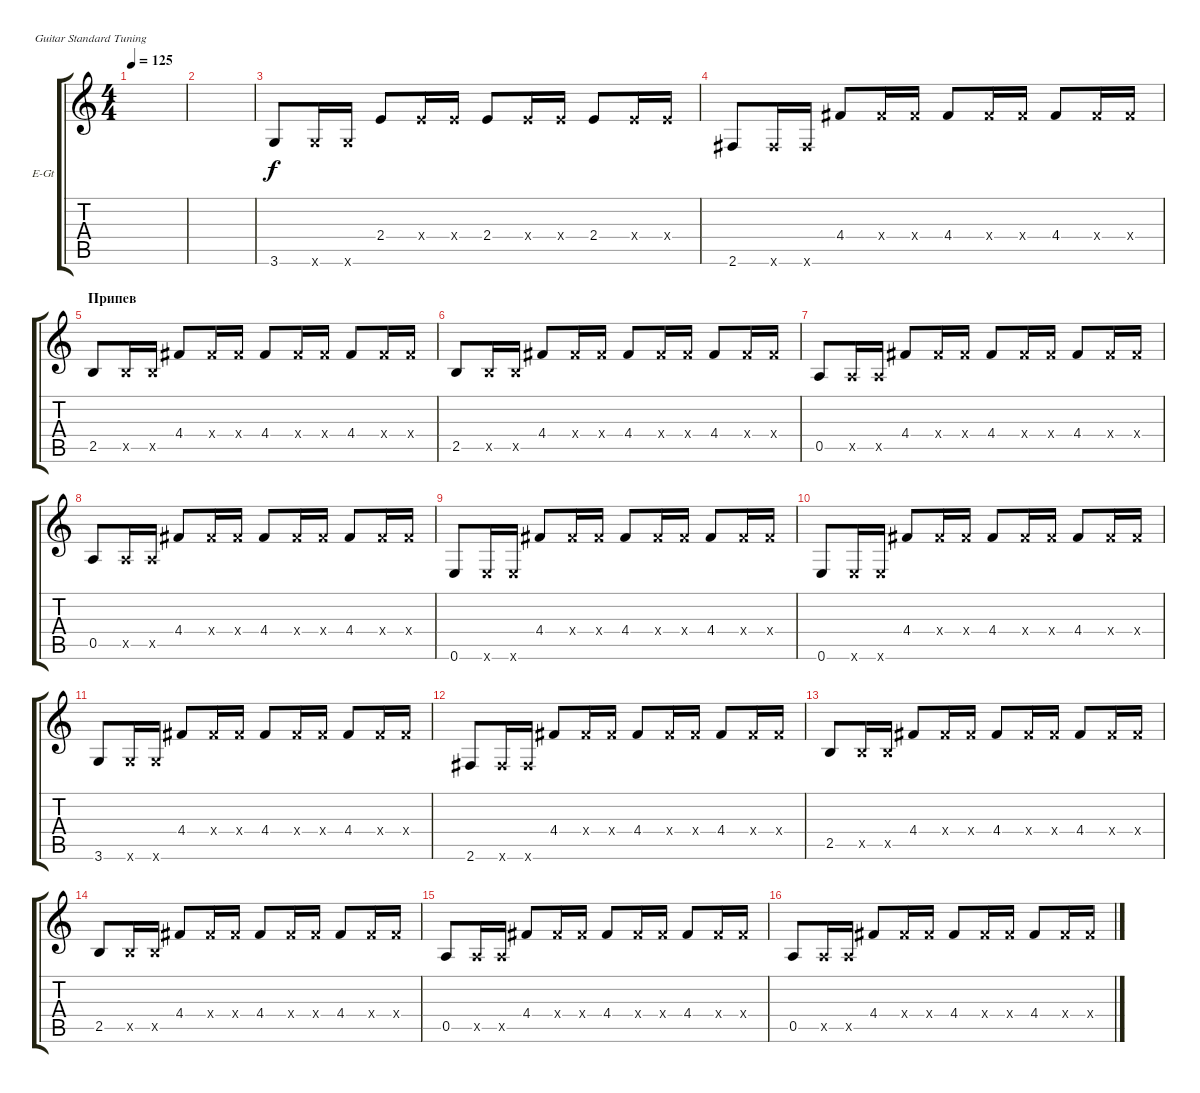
\defaultSystemsLayout 4
\bracketExtendMode groupsimilarinstruments
\firstSystemTrackNameOrientation horizontal
\otherSystemsTrackNameOrientation horizontal
\track ("Electric Guitar" "E-Gt") {instrument overdrivenguitar}
\staff {score tabs}
\tuning (E4 B3 G3 D3 A2 E2)
\ts (4 4)
\tempo 125
\clef g2
\ks c
|
|
3.6.8 3.6{x}.16 3.6{x}.16 2.4.8 2.4{x}.16 2.4{x}.16 2.4.8 2.4{x}.16 2.4{x}.16 2.4.8 2.4{x}.16 2.4{x}.16 |
2.6.8 2.6{x}.16 2.6{x}.16 4.4.8 4.4{x}.16 4.4{x}.16 4.4.8 4.4{x}.16 4.4{x}.16 4.4.8 4.4{x}.16 4.4{x}.16 |
\section ("" "Припев")
2.5.8 2.5{x}.16 2.5{x}.16 4.4.8 4.4{x}.16 4.4{x}.16 4.4.8 4.4{x}.16 4.4{x}.16 4.4.8 4.4{x}.16 4.4{x}.16 |
2.5.8 2.5{x}.16 2.5{x}.16 4.4.8 4.4{x}.16 4.4{x}.16 4.4.8 4.4{x}.16 4.4{x}.16 4.4.8 4.4{x}.16 4.4{x}.16 |
0.5.8 0.5{x}.16 0.5{x}.16 4.4.8 4.4{x}.16 4.4{x}.16 4.4.8 4.4{x}.16 4.4{x}.16 4.4.8 4.4{x}.16 4.4{x}.16 |
0.5.8 0.5{x}.16 0.5{x}.16 4.4.8 4.4{x}.16 4.4{x}.16 4.4.8 4.4{x}.16 4.4{x}.16 4.4.8 4.4{x}.16 4.4{x}.16 |
0.6.8 0.6{x}.16 0.6{x}.16 4.4.8 4.4{x}.16 4.4{x}.16 4.4.8 4.4{x}.16 4.4{x}.16 4.4.8 4.4{x}.16 4.4{x}.16 |
0.6.8 0.6{x}.16 0.6{x}.16 4.4.8 4.4{x}.16 4.4{x}.16 4.4.8 4.4{x}.16 4.4{x}.16 4.4.8 4.4{x}.16 4.4{x}.16 |
3.6.8 3.6{x}.16 3.6{x}.16 4.4.8 4.4{x}.16 4.4{x}.16 4.4.8 4.4{x}.16 4.4{x}.16 4.4.8 4.4{x}.16 4.4{x}.16 |
2.6.8 2.6{x}.16 2.6{x}.16 4.4.8 4.4{x}.16 4.4{x}.16 4.4.8 4.4{x}.16 4.4{x}.16 4.4.8 4.4{x}.16 4.4{x}.16 |
2.5.8 2.5{x}.16 2.5{x}.16 4.4.8 4.4{x}.16 4.4{x}.16 4.4.8 4.4{x}.16 4.4{x}.16 4.4.8 4.4{x}.16 4.4{x}.16 |
2.5.8 2.5{x}.16 2.5{x}.16 4.4.8 4.4{x}.16 4.4{x}.16 4.4.8 4.4{x}.16 4.4{x}.16 4.4.8 4.4{x}.16 4.4{x}.16 |
0.5.8 0.5{x}.16 0.5{x}.16 4.4.8 4.4{x}.16 4.4{x}.16 4.4.8 4.4{x}.16 4.4{x}.16 4.4.8 4.4{x}.16 4.4{x}.16 |
0.5.8 0.5{x}.16 0.5{x}.16 4.4.8 4.4{x}.16 4.4{x}.16 4.4.8 4.4{x}.16 4.4{x}.16 4.4.8 4.4{x}.16 4.4{x}.16
